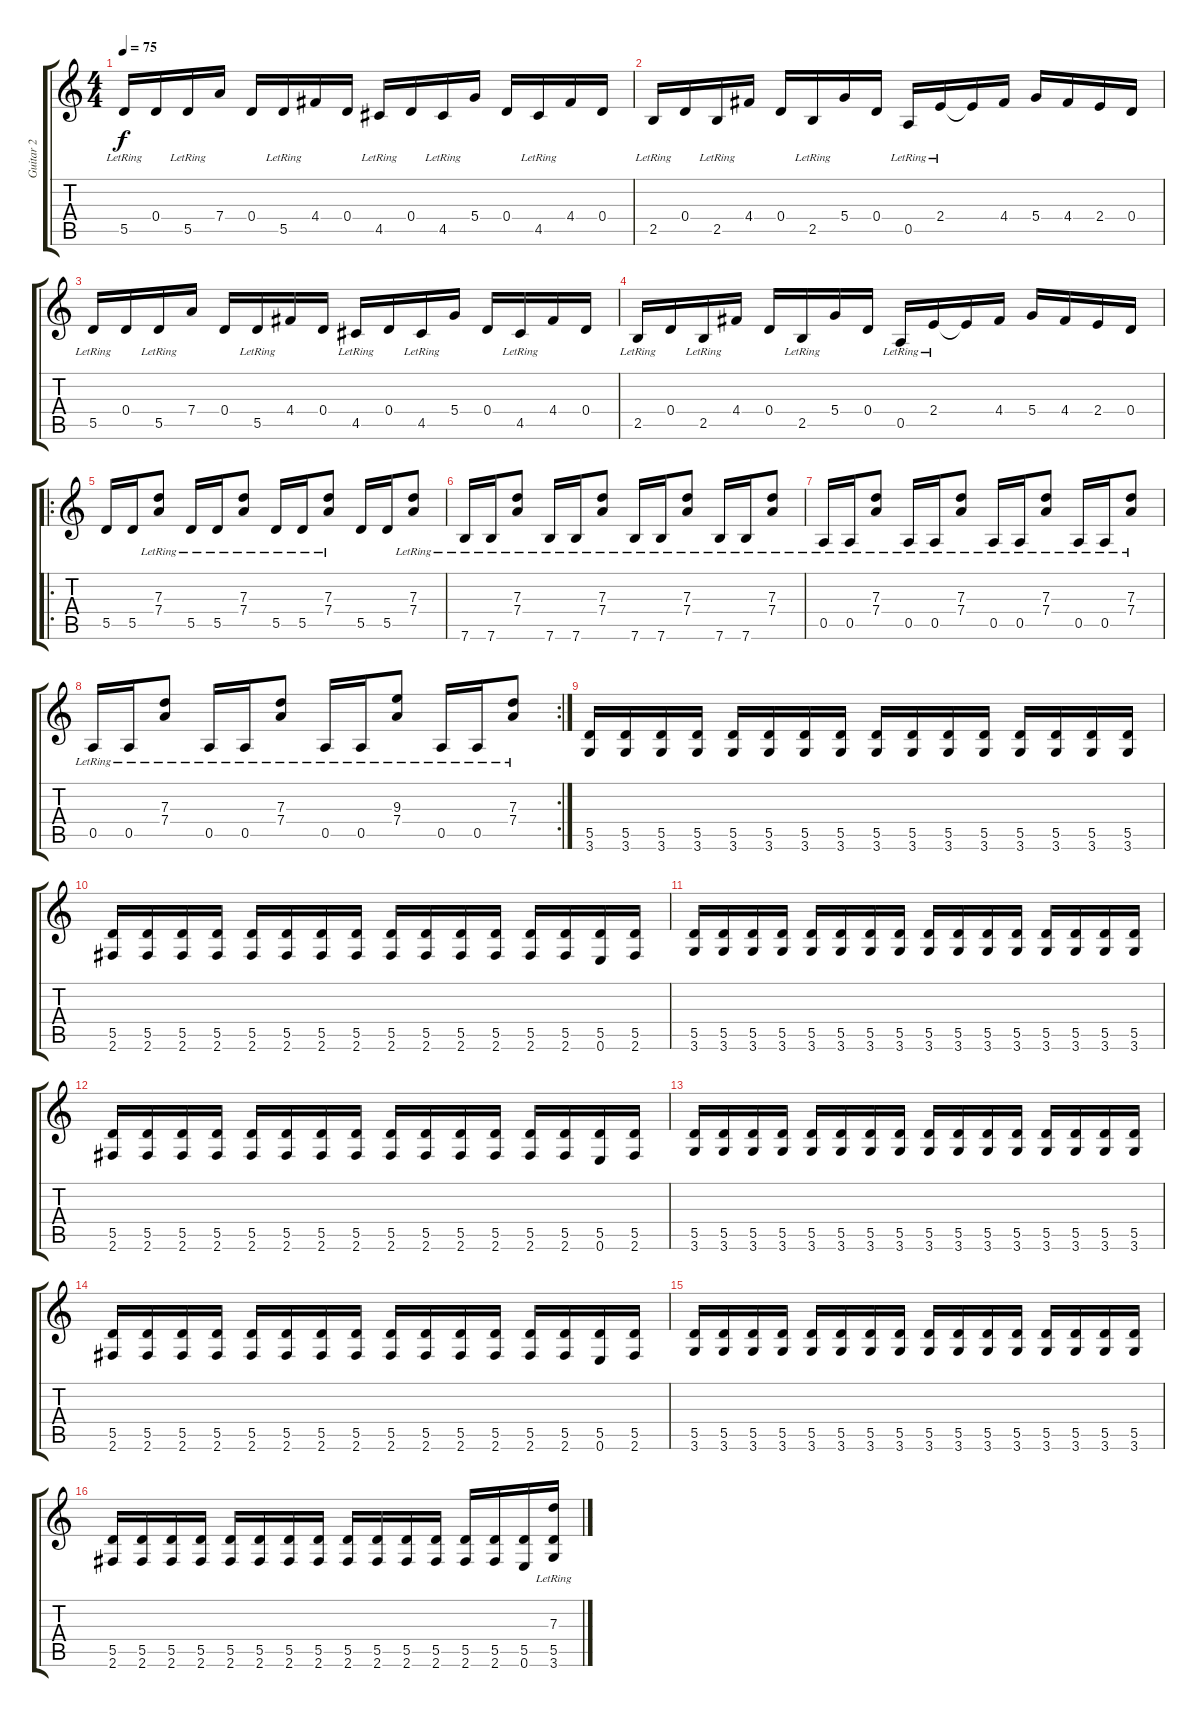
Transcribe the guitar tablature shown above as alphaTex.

\track ("Guitar 2" "Guitar 2") {instrument electricguitarjazz}
\staff {score tabs}
\tuning (E4 B3 G3 D3 A2 E2) {hide}
\ts (4 4)
\tempo 75
\clef g2
\ks c
5.5{lr}.16{dy f instrument electricguitarjazz} 0.4.16 5.5{lr}.16 7.4.16 0.4.16 5.5{lr}.16 4.4.16 0.4.16 4.5{lr}.16 0.4.16 4.5{lr}.16 5.4.16 0.4.16 4.5{lr}.16 4.4.16 0.4.16 |
2.5{lr}.16 0.4.16 2.5{lr}.16 4.4.16 0.4.16 2.5{lr}.16 5.4.16 0.4.16 0.5{lr}.16 2.4{lr}.16 2.4{t}.16 4.4.16 5.4.16 4.4.16 2.4.16 0.4.16 |
5.5{lr}.16 0.4.16 5.5{lr}.16 7.4.16 0.4.16 5.5{lr}.16 4.4.16 0.4.16 4.5{lr}.16 0.4.16 4.5{lr}.16 5.4.16 0.4.16 4.5{lr}.16 4.4.16 0.4.16 |
2.5{lr}.16 0.4.16 2.5{lr}.16 4.4.16 0.4.16 2.5{lr}.16 5.4.16 0.4.16 0.5{lr}.16 2.4{lr}.16 2.4{t}.16 4.4.16 5.4.16 4.4.16 2.4.16 0.4.16 |
\ro
5.5.16 5.5.16 (7.3{lr} 7.4{lr}).8 5.5{lr}.16 5.5{lr}.16 (7.3{lr} 7.4{lr}).8 5.5{lr}.16 5.5{lr}.16 (7.3{lr} 7.4{lr}).8 5.5.16 5.5.16 (7.3{lr} 7.4{lr}).8 |
7.6{lr}.16 7.6{lr}.16 (7.3{lr} 7.4{lr}).8 7.6{lr}.16 7.6{lr}.16 (7.3{lr} 7.4{lr}).8 7.6{lr}.16 7.6{lr}.16 (7.3{lr} 7.4{lr}).8 7.6{lr}.16 7.6{lr}.16 (7.3{lr} 7.4{lr}).8 |
0.5{lr}.16 0.5{lr}.16 (7.3{lr} 7.4{lr}).8 0.5{lr}.16 0.5{lr}.16 (7.3{lr} 7.4{lr}).8 0.5{lr}.16 0.5{lr}.16 (7.3{lr} 7.4{lr}).8 0.5{lr}.16 0.5{lr}.16 (7.3{lr} 7.4{lr}).8 |
\rc 2
0.5{lr}.16 0.5{lr}.16 (7.3{lr} 7.4{lr}).8 0.5{lr}.16 0.5{lr}.16 (7.3{lr} 7.4{lr}).8 0.5{lr}.16 0.5{lr}.16 (9.3{lr} 7.4{lr}).8 0.5{lr}.16 0.5{lr}.16 (7.3{lr} 7.4{lr}).8 |
(5.5 3.6).16{volume 4 balance 0 instrument overdrivenguitar} (5.5 3.6).16 (5.5 3.6).16 (5.5 3.6).16 (5.5 3.6).16 (5.5 3.6).16 (5.5 3.6).16 (5.5 3.6).16 (5.5 3.6).16 (5.5 3.6).16 (5.5 3.6).16 (5.5 3.6).16 (5.5 3.6).16 (5.5 3.6).16 (5.5 3.6).16 (5.5 3.6).16 |
(5.5 2.6).16 (5.5 2.6).16 (5.5 2.6).16 (5.5 2.6).16 (5.5 2.6).16 (5.5 2.6).16 (5.5 2.6).16 (5.5 2.6).16 (5.5 2.6).16 (5.5 2.6).16 (5.5 2.6).16 (5.5 2.6).16 (5.5 2.6).16 (5.5 2.6).16 (5.5 0.6).16 (5.5 2.6).16 |
(5.5 3.6).16 (5.5 3.6).16 (5.5 3.6).16 (5.5 3.6).16 (5.5 3.6).16 (5.5 3.6).16 (5.5 3.6).16 (5.5 3.6).16 (5.5 3.6).16 (5.5 3.6).16 (5.5 3.6).16 (5.5 3.6).16 (5.5 3.6).16 (5.5 3.6).16 (5.5 3.6).16 (5.5 3.6).16 |
(5.5 2.6).16 (5.5 2.6).16 (5.5 2.6).16 (5.5 2.6).16 (5.5 2.6).16 (5.5 2.6).16 (5.5 2.6).16 (5.5 2.6).16 (5.5 2.6).16 (5.5 2.6).16 (5.5 2.6).16 (5.5 2.6).16 (5.5 2.6).16 (5.5 2.6).16 (5.5 0.6).16 (5.5 2.6).16 |
(5.5 3.6).16{volume 4 balance 0 instrument overdrivenguitar} (5.5 3.6).16 (5.5 3.6).16 (5.5 3.6).16 (5.5 3.6).16 (5.5 3.6).16 (5.5 3.6).16 (5.5 3.6).16 (5.5 3.6).16 (5.5 3.6).16 (5.5 3.6).16 (5.5 3.6).16 (5.5 3.6).16 (5.5 3.6).16 (5.5 3.6).16 (5.5 3.6).16 |
(5.5 2.6).16 (5.5 2.6).16 (5.5 2.6).16 (5.5 2.6).16 (5.5 2.6).16 (5.5 2.6).16 (5.5 2.6).16 (5.5 2.6).16 (5.5 2.6).16 (5.5 2.6).16 (5.5 2.6).16 (5.5 2.6).16 (5.5 2.6).16 (5.5 2.6).16 (5.5 0.6).16 (5.5 2.6).16 |
(5.5 3.6).16{volume 4 balance 0 instrument overdrivenguitar} (5.5 3.6).16 (5.5 3.6).16 (5.5 3.6).16 (5.5 3.6).16 (5.5 3.6).16 (5.5 3.6).16 (5.5 3.6).16 (5.5 3.6).16 (5.5 3.6).16 (5.5 3.6).16 (5.5 3.6).16 (5.5 3.6).16 (5.5 3.6).16 (5.5 3.6).16 (5.5 3.6).16 |
(5.5 2.6).16 (5.5 2.6).16 (5.5 2.6).16 (5.5 2.6).16 (5.5 2.6).16 (5.5 2.6).16 (5.5 2.6).16 (5.5 2.6).16 (5.5 2.6).16 (5.5 2.6).16 (5.5 2.6).16 (5.5 2.6).16 (5.5 2.6).16 (5.5 2.6).16 (5.5 0.6).16 (7.3 5.5 3.6{lr}).16
